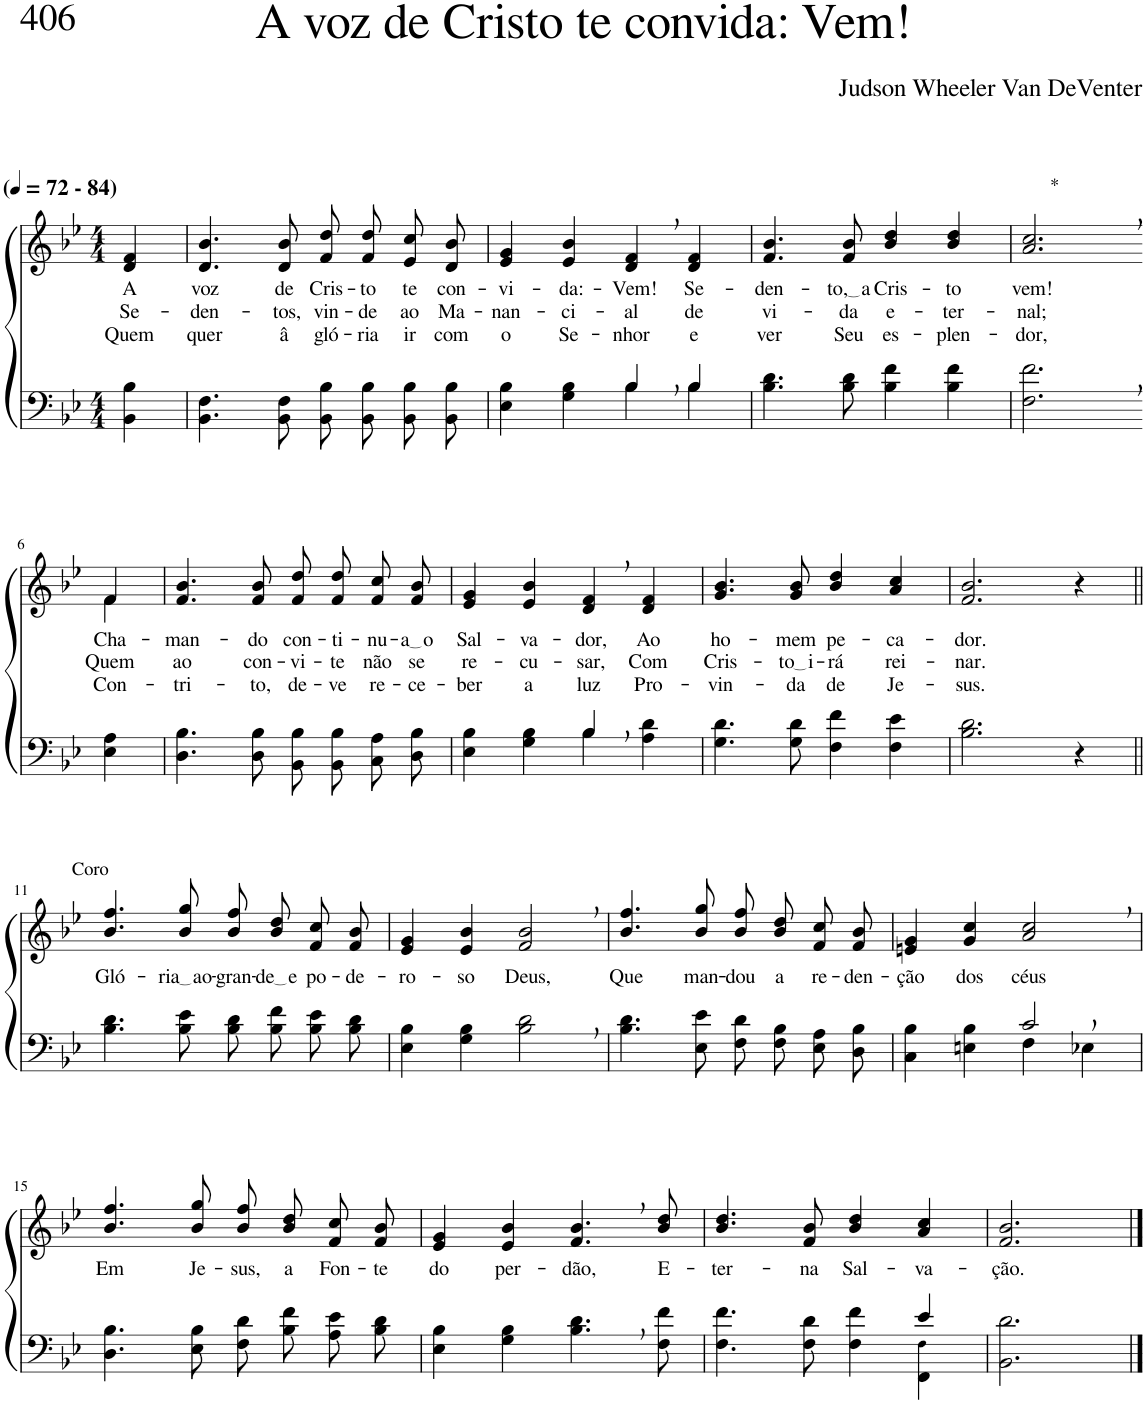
**kern	**kern	**text	**text	**text
*part2	*part1	*part1	*part1	*part1
*staff2	*staff1	*staff1	*staff1	*staff1
*I"Parte III e IV	*I"Parte I e II	*	*	*
*clefF4	*clefG2	*	*	*
*Trd2c3	*Trd2c3	*	*	*
*k[b-e-]	*k[b-e-]	*	*	*
*M4/4	*M4/4	*	*	*
*MM72	*MM72	*	*	*
=1	=1	=1	=1	=1
!	!LO:TX:a:B:t=(	!	!	!
!	!LO:TX:a:B:t=- 84)	!	!	!
!	!	!LO:LY:b	!LO:LY:b	!LO:LY:b
4BB-\ 4B-\	4d/ 4f/	A	Se-	Quem
=2	=2	=2	=2	=2
!	!	!LO:LY:b	!LO:LY:b	!LO:LY:b
4.BB-\ 4.F\	4.d/ 4.b-/	voz	-den-	quer
!	!	!LO:LY:b	!LO:LY:b	!LO:LY:b
8BB-\ 8F\	8d/ 8b-/	de	-tos,	â
!	!	!LO:LY:b	!LO:LY:b	!LO:LY:b
8BB-\ 8B-\L	8f/ 8dd/L	Cris-	vin-	gló-
!	!	!LO:LY:b	!LO:LY:b	!LO:LY:b
8BB-\ 8B-\J	8f/ 8dd/J	-to	-de	-ria
!	!	!LO:LY:b	!LO:LY:b	!LO:LY:b
8BB-\ 8B-\L	8e-/ 8cc/L	te	ao	ir
!	!	!LO:LY:b	!LO:LY:b	!LO:LY:b
8BB-\ 8B-\J	8d/ 8b-/J	con-	Ma-	com
=3	=3	=3	=3	=3
*^	*	*	*	*
!	!	!	!LO:LY:b	!LO:LY:b	!LO:LY:b
2ryy	4E-\ 4B-\	4e-/ 4g/	-vi-	-nan-	o
!	!	!	!LO:LY:b	!LO:LY:b	!LO:LY:b
.	4G\ 4B-\	4e-/ 4b-/	-da:-	-ci-	Se-
!	!	!	!LO:LY:b	!LO:LY:b	!LO:LY:b
4B-,/	4B-\	4d/, 4f/,	-Vem!	-al	-nhor
!	!	!	!LO:LY:b	!LO:LY:b	!LO:LY:b
4B-/	4B-\	4d/ 4f/	Se-	de	e
=4	=4	=4	=4	=4	=4
!	!	!	!LO:LY:b	!LO:LY:b	!LO:LY:b
*v	*v	*	*	*	*
4.B-\ 4.d\	4.f/ 4.b-/	-den-	vi-	ver
!	!	!LO:LY:b	!LO:LY:b	!LO:LY:b
8B-\ 8d\	8f/ 8b-/	to, a	-da	Seu
!	!	!LO:LY:b	!LO:LY:b	!LO:LY:b
4B-\ 4f\	4b-/ 4dd/	Cris-	e-	es-
!	!	!LO:LY:b	!LO:LY:b	!LO:LY:b
4B-\ 4f\	4b-/ 4dd/	-to	-ter-	-plen-
=5	=5	=5	=5	=5
!	!LO:TX:a:t=*	!	!	!
!	!	!LO:LY:b	!LO:LY:b	!LO:LY:b
2.F\, 2.f\,	2.a/, 2.cc/,	vem!	-nal;	-dor,
!!LO:LB:g=z
=6-	=6-	=6-	=6-	=6-
*	*k[b-e-]	*	*	*
!	!	!LO:LY:b	!LO:LY:b	!LO:LY:b
*	*^	*	*	*
4E-\ 4A\	4f\	4f/	Cha-	Quem	Con-
=7	=7	=7	=7	=7	=7
!	!	!	!LO:LY:b	!LO:LY:b	!LO:LY:b
*	*v	*v	*	*	*
4.D\ 4.B-\	4.f/ 4.b-/	-man-	ao	-tri-
!	!	!LO:LY:b	!LO:LY:b	!LO:LY:b
8D\ 8B-\	8f/ 8b-/	-do	con-	-to,
!	!	!LO:LY:b	!LO:LY:b	!LO:LY:b
8BB-\ 8B-\L	8f/ 8dd/L	con-	-vi-	de-
!	!	!LO:LY:b	!LO:LY:b	!LO:LY:b
8BB-\ 8B-\J	8f/ 8dd/J	-ti-	-te	-ve
!	!	!LO:LY:b	!LO:LY:b	!LO:LY:b
8C\ 8A\L	8f/ 8cc/L	-nu-	não	re-
!	!	!LO:LY:b	!LO:LY:b	!LO:LY:b
8D\ 8B-\J	8f/ 8b-/J	a o	se	-ce-
=8	=8	=8	=8	=8
*^	*	*	*	*
!	!	!	!LO:LY:b	!LO:LY:b	!LO:LY:b
2ryy	4E-\ 4B-\	4e-/ 4g/	Sal-	re-	-ber
!	!	!	!LO:LY:b	!LO:LY:b	!LO:LY:b
.	4G\ 4B-\	4e-/ 4b-/	-va-	-cu-	a
!	!	!	!LO:LY:b	!LO:LY:b	!LO:LY:b
4B-,/	4B-\	4d/, 4f/,	-dor,	-sar,	luz
!	!	!	!LO:LY:b	!LO:LY:b	!LO:LY:b
4ryy	4A\ 4d\	4d/ 4f/	Ao	Com	Pro-
=9	=9	=9	=9	=9	=9
!	!	!	!LO:LY:b	!LO:LY:b	!LO:LY:b
*v	*v	*	*	*	*
4.G\ 4.d\	4.g/ 4.b-/	ho-	Cris-	-vin-
!	!	!LO:LY:b	!LO:LY:b	!LO:LY:b
8G\ 8d\	8g/ 8b-/	-mem	to i	-da
!	!	!LO:LY:b	!LO:LY:b	!LO:LY:b
4F\ 4f\	4b-/ 4dd/	pe-	-rá	de
!	!	!LO:LY:b	!LO:LY:b	!LO:LY:b
4F\ 4e-\	4a/ 4cc/	-ca-	rei-	Je-
=10	=10	=10	=10	=10
!	!	!LO:LY:b	!LO:LY:b	!LO:LY:b
2.B-\ 2.d\	2.f/ 2.b-/	-dor.	-nar.	-sus.
4r	4r	.	.	.
!!LO:LB:g=z
=11||	=11||	=11||	=11||	=11||
!	!LO:TX:a:t=Coro	!	!	!
!	!	!LO:LY:b	!	!
4.B-\ 4.d\	4.b-/ 4.ff/	Gló-	.	.
!	!	!LO:LY:b	!	!
8B-\ 8e-\	8b-/ 8gg/	ria ao	.	.
!	!	!LO:LY:b	!	!
8B-\ 8d\L	8b-\ 8ff\L	-gran-	.	.
!	!	!LO:LY:b	!	!
8B-\ 8f\J	8b-\ 8dd\J	de e	.	.
!	!	!LO:LY:b	!	!
8B-\ 8e-\L	8f/ 8cc/L	po-	.	.
!	!	!LO:LY:b	!	!
8B-\ 8d\J	8f/ 8b-/J	-de-	.	.
=12	=12	=12	=12	=12
!	!	!LO:LY:b	!	!
4E-\ 4B-\	4e-/ 4g/	-ro-	.	.
!	!	!LO:LY:b	!	!
4G\ 4B-\	4e-/ 4b-/	-so	.	.
!	!	!LO:LY:b	!	!
2B-\, 2d\,	2f/, 2b-/,	Deus,	.	.
=13	=13	=13	=13	=13
!	!	!LO:LY:b	!	!
4.B-\ 4.d\	4.b-/ 4.ff/	Que	.	.
!	!	!LO:LY:b	!	!
8E-\ 8e-\	8b-/ 8gg/	man-	.	.
!	!	!LO:LY:b	!	!
8F\ 8d\L	8b-\ 8ff\L	-dou	.	.
!	!	!LO:LY:b	!	!
8F\ 8B-\J	8b-\ 8dd\J	a	.	.
!	!	!LO:LY:b	!	!
8E-\ 8A\L	8f/ 8cc/L	re-	.	.
!	!	!LO:LY:b	!	!
8D\ 8B-\J	8f/ 8b-/J	-den-	.	.
=14	=14	=14	=14	=14
*^	*	*	*	*
!	!	!	!LO:LY:b	!	!
2ryy	4C\ 4B-\	4en/ 4g/	-ção	.	.
!	!	!	!LO:LY:b	!	!
.	4En\ 4B-\	4g/ 4cc/	dos	.	.
!	!	!	!LO:LY:b	!	!
2c,/	4F\	2a/, 2cc/,	céus	.	.
.	4E-X\	.	.	.	.
!!LO:LB:g=z
=15	=15	=15	=15	=15	=15
!	!	!	!LO:LY:b	!	!
*v	*v	*	*	*	*
4.D\ 4.B-\	4.b-/ 4.ff/	Em	.	.
!	!	!LO:LY:b	!	!
8E-\ 8B-\	8b-/ 8gg/	Je-	.	.
!	!	!LO:LY:b	!	!
8F\ 8d\L	8b-\ 8ff\L	-sus,	.	.
!	!	!LO:LY:b	!	!
8B-\ 8f\J	8b-\ 8dd\J	a	.	.
!	!	!LO:LY:b	!	!
8A\ 8e-\L	8f/ 8cc/L	Fon-	.	.
!	!	!LO:LY:b	!	!
8B-\ 8d\J	8f/ 8b-/J	-te	.	.
=16	=16	=16	=16	=16
!	!	!LO:LY:b	!	!
4E-\ 4B-\	4e-/ 4g/	do	.	.
!	!	!LO:LY:b	!	!
4G\ 4B-\	4e-/ 4b-/	per-	.	.
!	!	!LO:LY:b	!	!
4.B-\, 4.d\,	4.f/, 4.b-/,	-dão,	.	.
!	!	!LO:LY:b	!	!
8F\ 8f\	8b-/ 8dd/	E-	.	.
=17	=17	=17	=17	=17
*^	*	*	*	*
!	!	!	!LO:LY:b	!	!
2.ryy	4.F\ 4.f\	4.b-/ 4.dd/	-ter-	.	.
!	!	!	!LO:LY:b	!	!
.	8F\ 8d\	8f/ 8b-/	-na	.	.
!	!	!	!LO:LY:b	!	!
.	4F\ 4f\	4b-/ 4dd/	Sal-	.	.
!	!	!	!LO:LY:b	!	!
4e-/	4FF\ 4F!\	4a/ 4cc/	-va-	.	.
=18	=18	=18	=18	=18	=18
!	!	!	!LO:LY:b	!	!
*v	*v	*	*	*	*
2.BB-\ 2.d\	2.f/ 2.b-/	-ção.	.	.
==	==	==	==	==
*-	*-	*-	*-	*-
